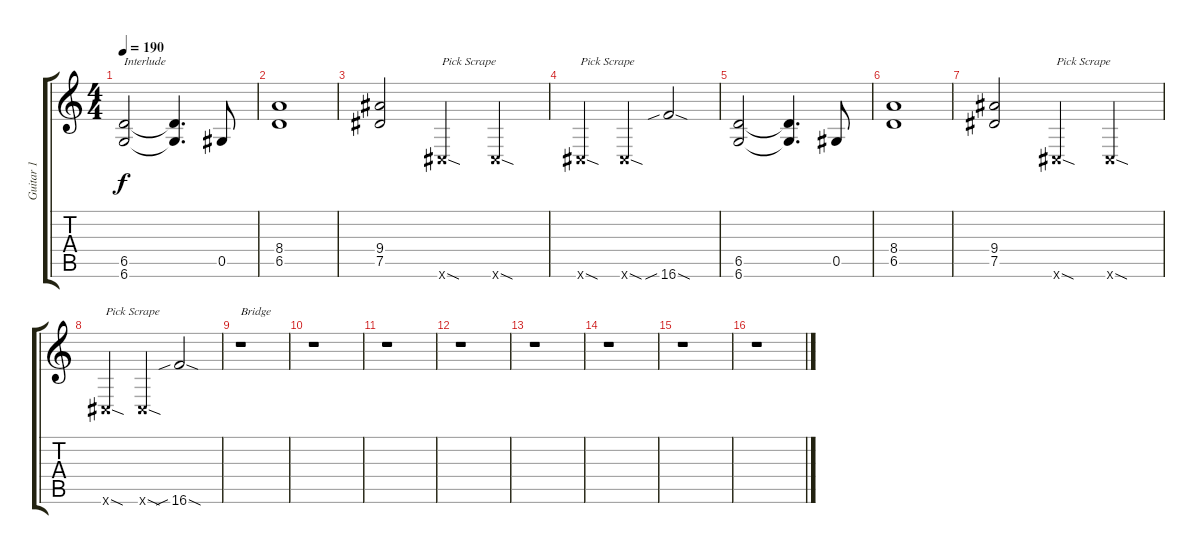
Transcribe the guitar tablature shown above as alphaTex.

\track ("Guitar 1" "Guitar 1") {instrument distortionguitar}
\staff {score tabs}
\tuning (Eb4 Bb3 Gb3 Db3 Ab2 Db2) {hide}
\ts (4 4)
\tempo 190
\clef g2
\ks c
(6.5 6.6).2{txt "Interlude" dy f} (6.5{t} 6.6{t}).4{d} 0.5.8 |
(8.4 6.5).1 |
(9.4 7.5).2 0.6{sod x}.4{txt "Pick Scrape"} 0.6{sod x}.4 |
0.6{sod x}.4{txt "Pick Scrape"} 0.6{sod x}.4 16.6{sib sod}.2 |
(6.5 6.6).2 (6.5{t} 6.6{t}).4{d} 0.5.8 |
(8.4 6.5).1 |
(9.4 7.5).2 0.6{sod x}.4{txt "Pick Scrape"} 0.6{sod x}.4 |
0.6{sod x}.4{txt "Pick Scrape"} 0.6{sod x}.4 16.6{sib sod}.2 |
r.1{txt "Bridge"} |
r.1 |
r.1 |
r.1 |
r.1 |
r.1 |
r.1 |
r.1
